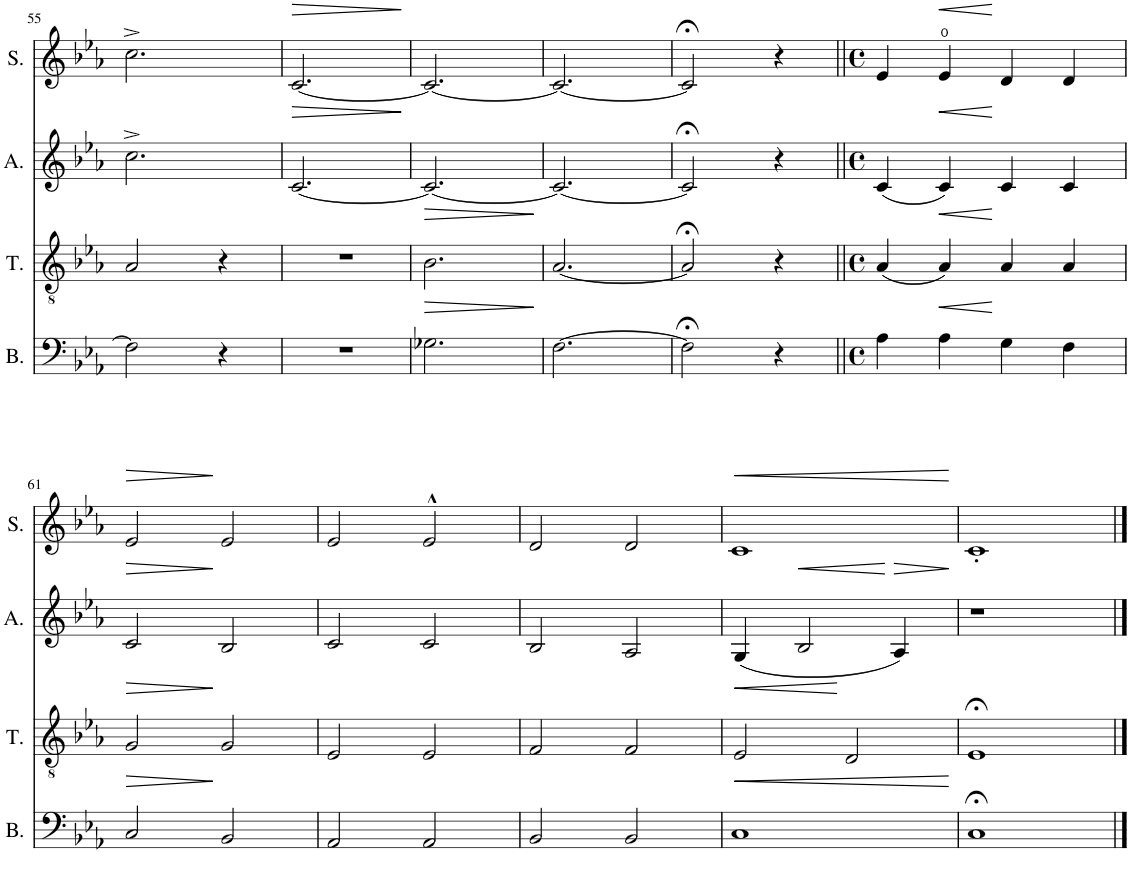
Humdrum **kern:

**kern	**dynam	**kern	**dynam	**kern	**dynam	**kern	**dynam
*part4	*part4	*part3	*part3	*part2	*part2	*part1	*part1
*staff4	*staff4	*staff3	*staff3	*staff2	*staff2	*staff1	*staff1
*I"Basse	*	*I"Ténor	*	*I"Alto	*	*I"Soprano	*
*I'B.	*	*I'T.	*	*I'A.	*	*I'S.	*
!!LO:PB:g=z
*clefF4	*	*clefGv2	*	*clefG2	*	*clefG2	*
*k[b-e-a-]	*	*k[b-e-a-]	*	*k[b-e-a-]	*	*k[b-e-a-]	*
*M3/4	*	*M3/4	*	*M3/4	*	*M3/4	*
=55	=55	=55	=55	=55	=55	=55	=55
2F\]	.	2A-/	.	2.cc^\	.	2.cc^\	.
4r	.	4r	.	.	.	.	.
=56	=56	=56	=56	=56	=56	=56	=56
!	!	!	!	!	!LO:HP:b	!	!LO:HP:b
2.r	.	2.r	.	[2.c/	>	[2.c/	>
.	.	.	.	.	]	.	]
=57	=57	=57	=57	=57	=57	=57	=57
!	!LO:HP:b	!	!LO:HP:b	!	!	!	!
2.G-X\	>	2.B-\	>	2.c/_	.	2.c/_	.
.	]	.	]	.	.	.	.
=58	=58	=58	=58	=58	=58	=58	=58
[2.F\	.	[2.A-/	.	2.c/_	.	2.c/_	.
=59	=59	=59	=59	=59	=59	=59	=59
2F;<\]	.	2A-;</]	.	2c;</]	.	2c;</]	.
4r	.	4r	.	4r	.	4r	.
=60||	=60||	=60||	=60||	=60||	=60||	=60||	=60||
*M4/4	*	*M4/4	*	*M4/4	*	*M4/4	*
*met(c)	*	*met(c)	*	*met(c)	*	*met(c)	*
4A-\	.	(4A-/	.	(4c/	.	4e-/	.
!	!LO:HP:b	!	!LO:HP:b	!	!LO:HP:b	!	!LO:HP:b
4A-\	<	4A-/)	<	4c/)	<	4e-/	<
4G\	[	4A-/	[	4c/	[	4d/	[
4F\	.	4A-/	.	4c/	.	4d/	.
!!LO:LB:g=z
=61	=61	=61	=61	=61	=61	=61	=61
!	!LO:HP:b	!	!LO:HP:b	!	!LO:HP:b	!	!LO:HP:b
2C/	>	2G/	>	2c/	>	2e-/	>
2BB-/	]	2G/	]	2B-/	]	2e-/	]
=62	=62	=62	=62	=62	=62	=62	=62
2AA-/	.	2E-/	.	2c/	.	2e-/	.
2AA-/	.	2E-/	.	2c/	.	2e-^^/	.
=63	=63	=63	=63	=63	=63	=63	=63
2BB-/	.	2F/	.	2B-/	.	2d/	.
2BB-/	.	2F/	.	2A-/	.	2d/	.
=64	=64	=64	=64	=64	=64	=64	=64
!	!LO:HP:b	!	!LO:HP:b	!	!	!	!LO:HP:b
1C	<	2E-/	<	(4G/	.	1c	<
!	!	!	!	!	!LO:HP:b	!	!
.	.	.	.	2B-/	<	.	.
.	.	2D/	[	.	.	.	.
!	!	!	!	!	!LO:HP:n=1:b	!	!
.	.	.	.	4A-/)	[ >	.	.
.	[	.	.	.	]	.	[
=65	=65	=65	=65	=65	=65	=65	=65
1C;<	.	1E-;<	.	1r	.	1c'	.
==	==	==	==	==	==	==	==
*-	*-	*-	*-	*-	*-	*-	*-
